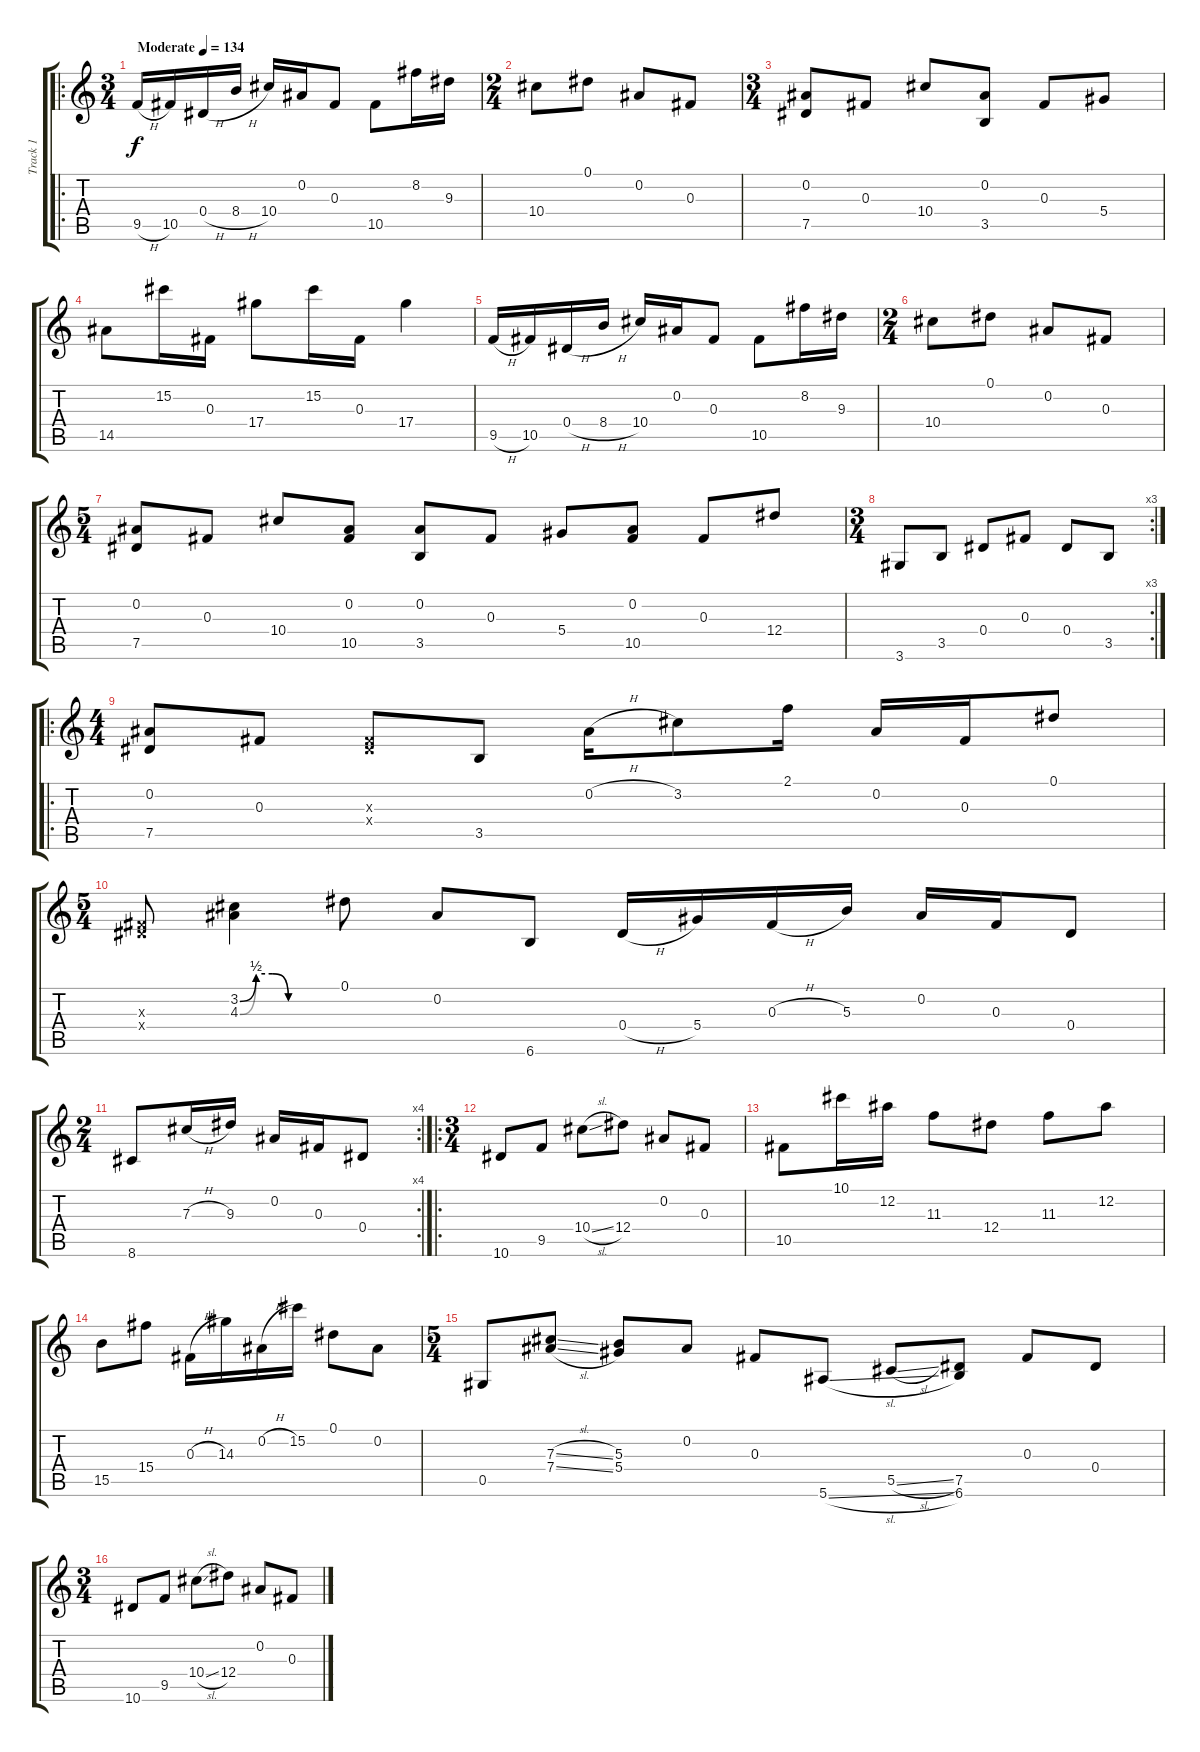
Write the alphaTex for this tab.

\track ("Track 1" "Track 1") {instrument electricguitarjazz}
\staff {score tabs}
\tuning (Eb4 Bb3 Gb3 Eb3 Ab2 F2) {hide}
\ro
\ts (3 4)
\tempo (134 "Moderate")
\clef g2
\ks c
9.5{h}.16{dy f instrument electricguitarjazz} 10.5.16 0.4{h}.16 8.4{h}.16 10.4.16 0.2.16 0.3.8 10.5.8 8.2.16 9.3.16 |
\ts (2 4)
10.4.8 0.1.8 0.2.8 0.3.8 |
\ts (3 4)
(0.2 7.5).8 0.3.8 10.4.8 (0.2 3.5).8 0.3.8 5.4.8 |
14.5.8 15.2.16 0.3.16 17.4.8 15.2.16 0.3.16 17.4.4 |
9.5{h}.16 10.5.16 0.4{h}.16 8.4{h}.16 10.4.16 0.2.16 0.3.8 10.5.8 8.2.16 9.3.16 |
\ts (2 4)
10.4.8 0.1.8 0.2.8 0.3.8 |
\ts (5 4)
(0.2 7.5).8 0.3.8 10.4.8 (0.2 10.5).8 (0.2 3.5).8 0.3.8 5.4.8 (0.2 10.5).8 0.3.8 12.4.8 |
\rc 3
\ts (3 4)
3.6.8 3.5.8 0.4.8 0.3.8 0.4.8 3.5.8 |
\ro
\ts (4 4)
(0.2 7.5).8 0.3.8 (0.3{x} 0.4{x}).8 3.5.8 0.2{h}.16 3.2.8 2.1.16 0.2.16 0.3.16 0.1.8 |
\ts (5 4)
(0.3{x} 0.4{x}).8 (3.2{be (custom 0 0 10 2 20 2 30 0 60 0)} 4.3{be (custom 0 0 10 2 20 2 30 0 60 0)}).4 0.1.8 0.2.8 6.6.8 0.4{h}.16 5.4.16 0.3{h}.16 5.3.16 0.2.16 0.3.16 0.4.8 |
\rc 4
\ts (2 4)
8.6.8 7.3{h}.16 9.3.16 0.2.16 0.3.16 0.4.8 |
\ro
\ts (3 4)
10.6.8 9.5.8 10.4{sl}.8 12.4.8 0.2.8 0.3.8 |
10.5.8 10.1.16 12.2.16 11.3.8 12.4.8 11.3.8 12.2.8 |
15.5.8 15.4.8 0.3{h}.16 14.3.16 0.2{h}.16 15.2.16 0.1.8 0.2.8 |
\ts (5 4)
0.5.8 (7.3{sl} 7.4{sl}).8 (5.3 5.4).8 0.2.8 0.3.8 5.6{sl}.8 5.5{sl}.8 (7.5 6.6).8 0.3.8 0.4.8 |
\ts (3 4)
10.6.8 9.5.8 10.4{sl}.8 12.4.8 0.2.8 0.3.8
